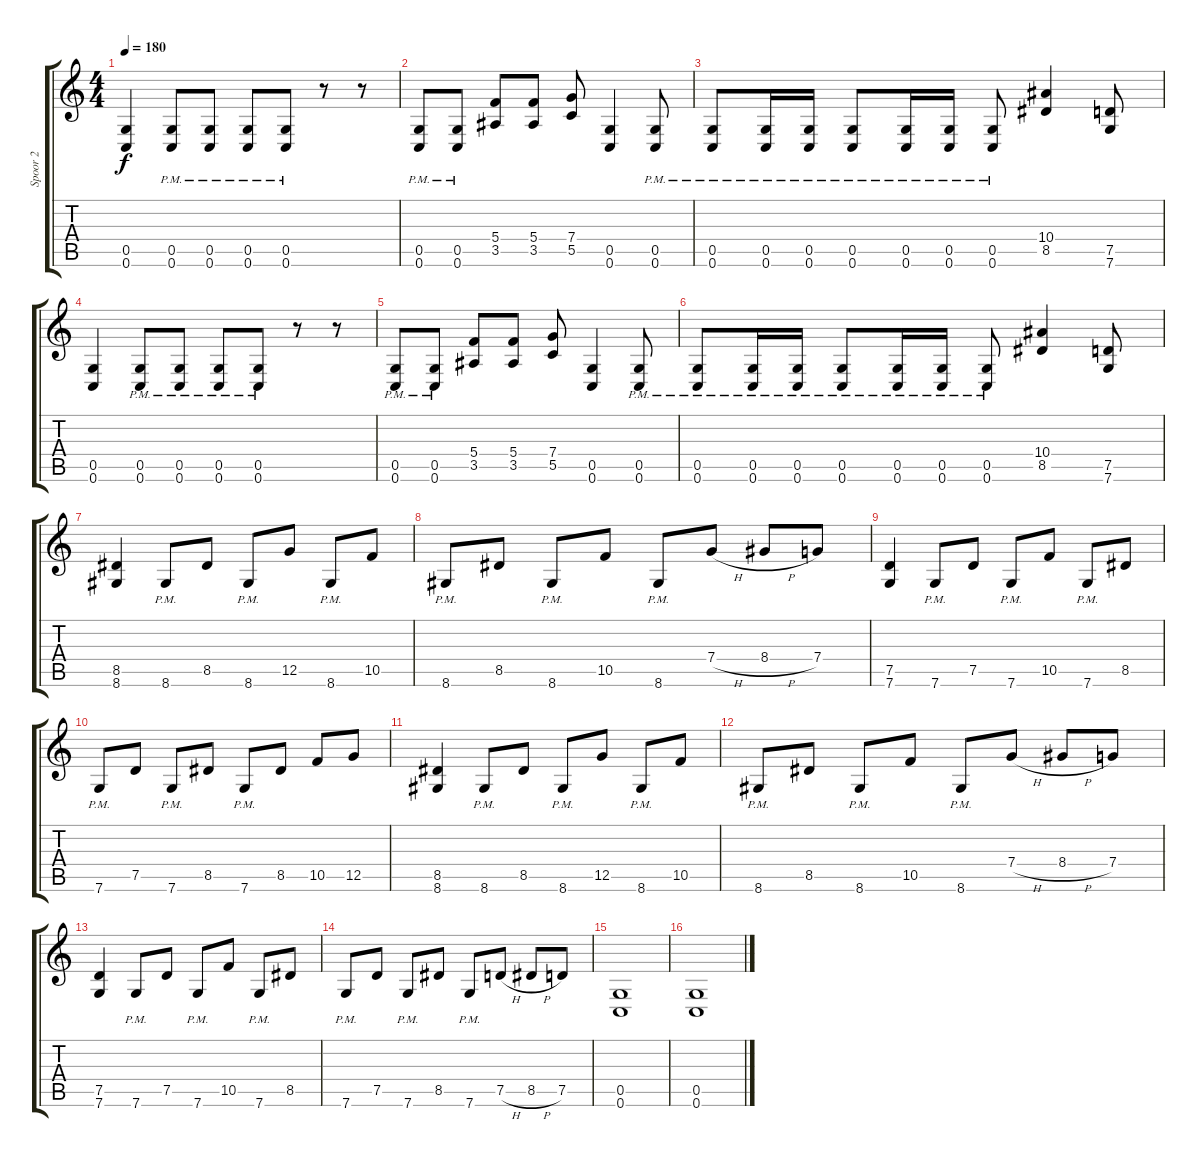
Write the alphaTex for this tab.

\track ("Spoor 2" "Spoor 2") {instrument distortionguitar}
\staff {score tabs}
\tuning (D4 A3 F3 C3 G2 C2) {hide}
\ts (4 4)
\tempo 180
\clef g2
\ks c
(0.5 0.6).4{dy f} (0.5{pm} 0.6{pm}).8 (0.5{pm} 0.6{pm}).8 (0.5{pm} 0.6{pm}).8 (0.5{pm} 0.6{pm}).8 r.8 r.8 |
(0.5{pm} 0.6{pm}).8 (0.5{pm} 0.6{pm}).8 (5.4 3.5).8 (5.4 3.5).8 (7.4 5.5).8 (0.5 0.6).4 (0.5{pm} 0.6).8 |
(0.5{pm} 0.6).8 (0.5{pm} 0.6{pm}).16 (0.5{pm} 0.6{pm}).16 (0.5{pm} 0.6{pm}).8 (0.5{pm} 0.6{pm}).16 (0.5{pm} 0.6{pm}).16 (0.5{pm} 0.6{pm}).8 (10.4 8.5).4 (7.5 7.6).8 |
(0.5 0.6).4 (0.5{pm} 0.6{pm}).8 (0.5{pm} 0.6{pm}).8 (0.5{pm} 0.6{pm}).8 (0.5{pm} 0.6{pm}).8 r.8 r.8 |
(0.5{pm} 0.6{pm}).8 (0.5{pm} 0.6{pm}).8 (5.4 3.5).8 (5.4 3.5).8 (7.4 5.5).8 (0.5 0.6).4 (0.5{pm} 0.6).8 |
(0.5{pm} 0.6).8 (0.5{pm} 0.6{pm}).16 (0.5{pm} 0.6{pm}).16 (0.5{pm} 0.6{pm}).8 (0.5{pm} 0.6{pm}).16 (0.5{pm} 0.6{pm}).16 (0.5{pm} 0.6{pm}).8 (10.4 8.5).4 (7.5 7.6).8 |
(8.5 8.6).4 8.6{pm}.8 8.5.8 8.6{pm}.8 12.5.8 8.6{pm}.8 10.5.8 |
8.6{pm}.8 8.5.8 8.6{pm}.8 10.5.8 8.6{pm}.8 7.4{h}.8 8.4{h}.8 7.4.8 |
(7.5 7.6).4 7.6{pm}.8 7.5.8 7.6{pm}.8 10.5.8 7.6{pm}.8 8.5.8 |
7.6{pm}.8 7.5.8 7.6{pm}.8 8.5.8 7.6{pm}.8 8.5.8 10.5.8 12.5.8 |
(8.5 8.6).4 8.6{pm}.8 8.5.8 8.6{pm}.8 12.5.8 8.6{pm}.8 10.5.8 |
8.6{pm}.8 8.5.8 8.6{pm}.8 10.5.8 8.6{pm}.8 7.4{h}.8 8.4{h}.8 7.4.8 |
(7.5 7.6).4 7.6{pm}.8 7.5.8 7.6{pm}.8 10.5.8 7.6{pm}.8 8.5.8 |
7.6{pm}.8 7.5.8 7.6{pm}.8 8.5.8 7.6{pm}.8 7.5{h}.8 8.5{h}.8 7.5.8 |
(0.5 0.6).1 |
(0.5 0.6).1
